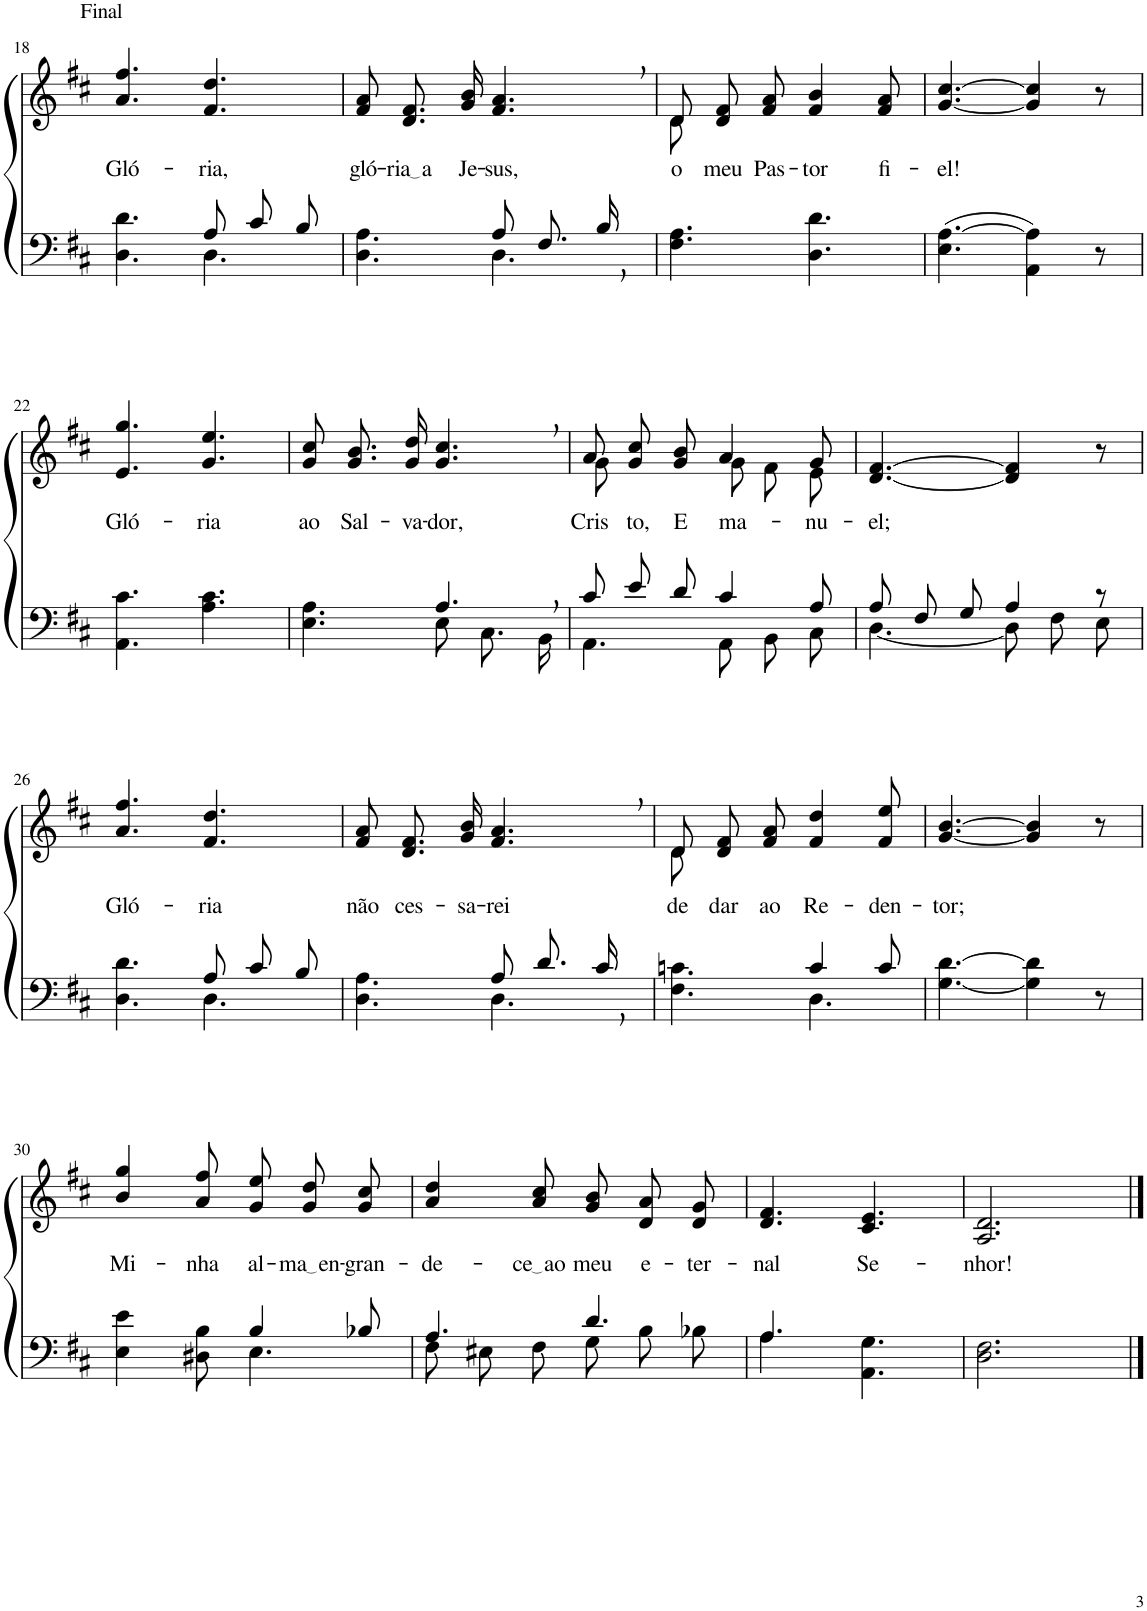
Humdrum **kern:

**kern	**kern	**text
*part2	*part1	*part1
*staff2	*staff1	*staff1
*I"Parte III e IV	*I"Parte I e II	*
!!LO:PB:g=z
*clefF4	*clefG2	*
*Trd1c2	*Trd1c2	*
*k[f#c#]	*k[f#c#]	*
*M6/8	*M6/8	*
=18	=18	=18
*^	*	*
!	!	!LO:TX:a:t=Final	!
!	!	!	!LO:LY:b
4.ryy	4.D\ 4.d\	4.a/ 4.ff#/	Gló-
!	!	!	!LO:LY:b
8A/L	4.D\	4.f#/ 4.dd/	-ria,
8c#/	.	.	.
8B/J	.	.	.
=19	=19	=19	=19
!	!	!	!LO:LY:b
4.ryy	4.D\ 4.A\	8f#/ 8a/L	gló-
!	!	!	!LO:LY:b
.	.	8.d/ 8.f#/	ria a
!	!	!	!LO:LY:b
.	.	16g/ 16b/Jk	Je-
!	!	!	!LO:LY:b
8A/L	4.D\	4.f#/, 4.a/,	-sus,
8.F#/	.	.	.
16B,/Jk	.	.	.
*v	*v	*	*
=20	=20	=20
*	*^	*
!	!	!	!LO:LY:b
4.F#\ 4.A\	8d/L	8d\	o
!	!	!	!LO:LY:b
.	8d/ 8f#/	2ryy	meu
!	!	!	!LO:LY:b
.	8f#/ 8a/J	.	Pas-
!	!	!	!LO:LY:b
4.D\ 4.d\	4f#/ 4b/	.	-tor
!	!	!	!LO:LY:b
.	8f#/ 8a/	8ryy	fi-
=21	=21	=21	=21
!	!	!	!LO:LY:b
*	*v	*v	*
(4.E\ [4.A\	[4.g/ [4.cc#/	-el!
4AA\ 4A\])	4g/] 4cc#/]	.
8r	8r	.
!!LO:LB:g=z
=22	=22	=22
!	!	!LO:LY:b
4.AA\ 4.c#\	4.e/ 4.gg/	Gló-
!	!	!LO:LY:b
4.A\ 4.c#\	4.g/ 4.ee/	-ria
=23	=23	=23
*^	*	*
!	!	!	!LO:LY:b
4.ryy	4.E\ 4.A\	8g\ 8cc#\L	ao
!	!	!	!LO:LY:b
.	.	8.g\ 8.b\	Sal-
!	!	!	!LO:LY:b
.	.	16g\ 16dd\Jk	-va-
!	!	!	!LO:LY:b
4.A,/	8E\L	4.g/, 4.cc#/,	-dor,
.	8.C#\	.	.
.	16BB\Jk	.	.
=24	=24	=24	=24
*	*	*^	*
!	!	!	!	!LO:LY:b
8c#/L	4.AA\	8a/L	8g\L	Cris-
!	!	!	!	!LO:LY:b
8e/	.	8g/ 8cc#/	4ryy	-to,
!	!	!	!	!LO:LY:b
8d/J	.	8g/ 8b/J	.	E-
!	!	!	!	!LO:LY:b
4c#/	8AA\L	4a/	8g\	-ma-
.	8BB\	.	8f#\	.
!	!	!	!	!LO:LY:b
8A/	8C#\J	8g/	8e\J	-nu-
=25	=25	=25	=25	=25
!	!	!	!	!LO:LY:b
*	*	*v	*v	*
8A/L	[4.D\	[4.d/ [4.f#/	-el;
8F#/	.	.	.
8G/J	.	.	.
4A/	8D\L]	4d/] 4f#/]	.
.	8F#\	.	.
8r	8E\J	8r	.
!!LO:LB:g=z
=26	=26	=26	=26
!	!	!	!LO:LY:b
4.ryy	4.D\ 4.d\	4.a/ 4.ff#/	Gló-
!	!	!	!LO:LY:b
8A/L	4.D\	4.f#/ 4.dd/	-ria
8c#/	.	.	.
8B/J	.	.	.
=27	=27	=27	=27
!	!	!	!LO:LY:b
4.ryy	4.D\ 4.A\	8f#/ 8a/L	não
!	!	!	!LO:LY:b
.	.	8.d/ 8.f#/	ces-
!	!	!	!LO:LY:b
.	.	16g/ 16b/Jk	-sa-
!	!	!	!LO:LY:b
8A/L	4.D\	4.f#/, 4.a/,	-rei
8.d/	.	.	.
16c#,/Jk	.	.	.
=28	=28	=28	=28
*	*	*^	*
!	!	!	!	!LO:LY:b
4.ryy	4.F#\ 4.cn\	8d/L	8d\	de
!	!	!	!	!LO:LY:b
.	.	8d/ 8f#/	2ryy	dar
!	!	!	!	!LO:LY:b
.	.	8f#/ 8a/J	.	ao
!	!	!	!	!LO:LY:b
4c/	4.D\	4f#/ 4dd/	.	Re-
!	!	!	!	!LO:LY:b
8c/	.	8f#/ 8ee/	8ryy	-den-
*v	*v	*	*	*
=29	=29	=29	=29
!	!	!	!LO:LY:b
*	*v	*v	*
[4.G\ [4.d\	[4.g/ [4.b/	-tor;
4G\] 4d\]	4g/] 4b/]	.
8r	8r	.
!!LO:LB:g=z
=30	=30	=30
*^	*	*
!	!	!	!LO:LY:b
4.ryy	4E\ 4e\	4b/ 4gg/	Mi-
!	!	!	!LO:LY:b
.	8D#X\ 8B\	8a/ 8ff#/	-nha
!	!	!	!LO:LY:b
4B/	4.E\	8g/ 8ee/L	al-
!	!	!	!LO:LY:b
.	.	8g/ 8dd/	ma en
!	!	!	!LO:LY:b
8B-X/	.	8g/ 8cc#/J	-gran-
=31	=31	=31	=31
!	!	!	!LO:LY:b
4.A/	8F#\L	4a/ 4dd/	-de-
.	8E#X\	.	.
!	!	!	!LO:LY:b
.	8F#\J	8a/ 8cc#/	ce ao
!	!	!	!LO:LY:b
4.d/	8G\L	8g/ 8b/L	meu
!	!	!	!LO:LY:b
.	8B\	8d/ 8a/	e-
!	!	!	!LO:LY:b
.	8B-X\J	8d/ 8g/J	-ter-
=32	=32	=32	=32
!	!	!	!LO:LY:b
4.A/	4.A\	4.d/ 4.f#/	-nal
!	!	!	!LO:LY:b
4.AA\ 4.G\	4.ryy	4.c#/ 4.e/	Se-
=33	=33	=33	=33
!	!	!	!LO:LY:b
*v	*v	*	*
2.D\ 2.F#\	2.A/ 2.d/	-nhor!
==	==	==
*-	*-	*-
